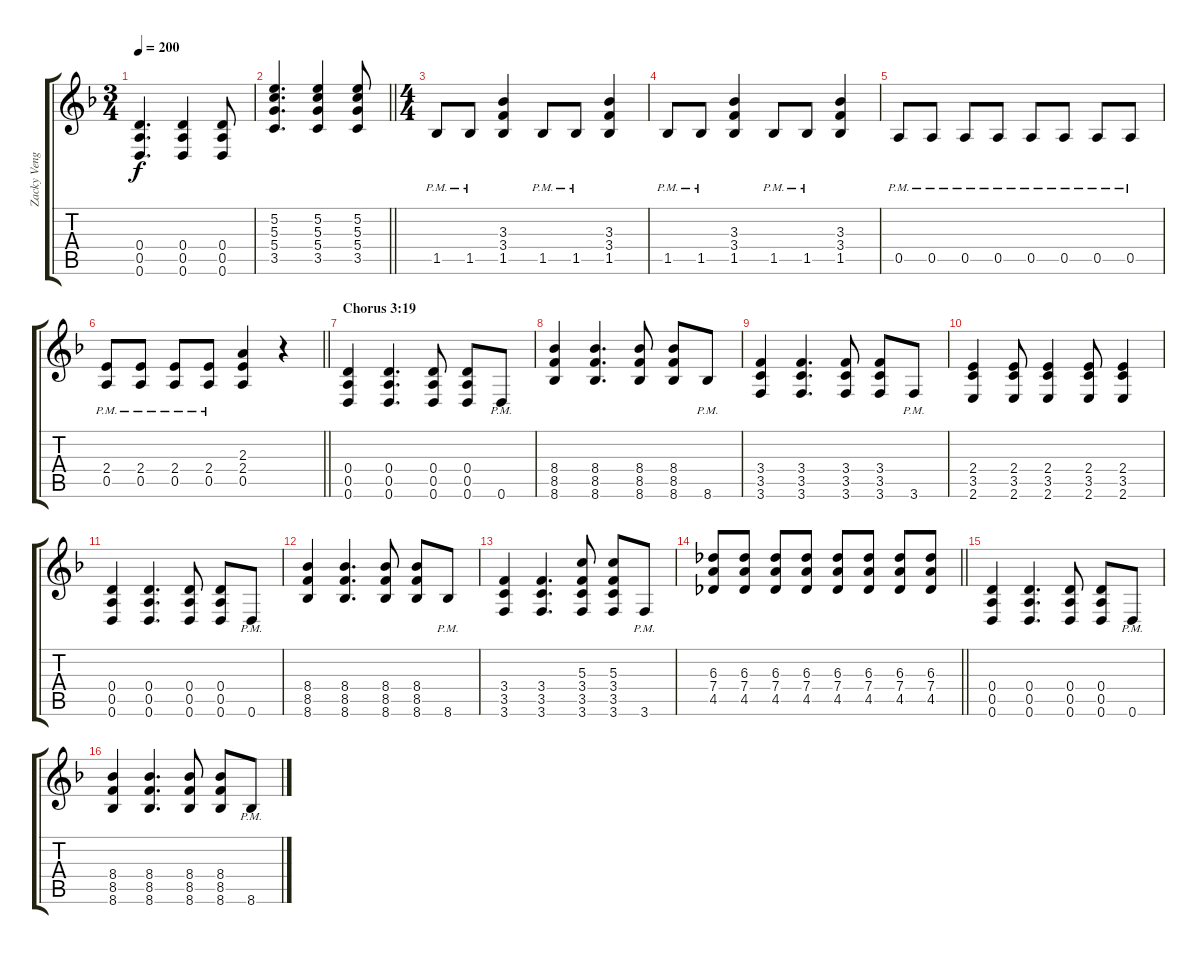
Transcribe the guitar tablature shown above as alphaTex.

\track ("Zacky Vengeance (Rhythm) II" "Zacky Veng") {instrument distortionguitar}
\staff {score tabs}
\tuning (E4 B3 G3 D3 A2 D2) {hide}
\ts (3 4)
\tempo 200
\clef g2
\ks f
(0.4 0.5 0.6).4{d dy f} (0.4 0.5 0.6).4 (0.4 0.5 0.6).8 |
\barLineRight lightlight
(5.2 5.3 5.4 3.5).4{d} (5.2 5.3 5.4 3.5).4 (5.2 5.3 5.4 3.5).8 |
\ts (4 4)
\section ("" "")
1.5{pm}.8 1.5{pm}.8 (3.3 3.4 1.5).4 1.5{pm}.8 1.5{pm}.8 (3.3 3.4 1.5).4 |
1.5{pm}.8 1.5{pm}.8 (3.3 3.4 1.5).4 1.5{pm}.8 1.5{pm}.8 (3.3 3.4 1.5).4 |
0.5{pm}.8 0.5{pm}.8 0.5{pm}.8 0.5{pm}.8 0.5{pm}.8 0.5{pm}.8 0.5{pm}.8 0.5{pm}.8 |
\barLineRight lightlight
(2.4{pm} 0.5{pm}).8 (2.4{pm} 0.5{pm}).8 (2.4{pm} 0.5{pm}).8 (2.4{pm} 0.5{pm}).8 (2.3 2.4 0.5).4 r.4 |
\section ("" "Chorus 3:19")
(0.4 0.5 0.6).4 (0.4 0.5 0.6).4{d} (0.4 0.5 0.6).8 (0.4 0.5 0.6).8 0.6{pm}.8 |
(8.4 8.5 8.6).4 (8.4 8.5 8.6).4{d} (8.4 8.5 8.6).8 (8.4 8.5 8.6).8 8.6{pm}.8 |
(3.4 3.5 3.6).4 (3.4 3.5 3.6).4{d} (3.4 3.5 3.6).8 (3.4 3.5 3.6).8 3.6{pm}.8 |
(2.4 3.5 2.6).4 (2.4 3.5 2.6).8 (2.4 3.5 2.6).4 (2.4 3.5 2.6).8 (2.4 3.5 2.6).4 |
(0.4 0.5 0.6).4 (0.4 0.5 0.6).4{d} (0.4 0.5 0.6).8 (0.4 0.5 0.6).8 0.6{pm}.8 |
(8.4 8.5 8.6).4 (8.4 8.5 8.6).4{d} (8.4 8.5 8.6).8 (8.4 8.5 8.6).8 8.6{pm}.8 |
(3.4 3.5 3.6).4 (3.4 3.5 3.6).4{d} (5.3 3.4 3.5 3.6).8 (5.3 3.4 3.5 3.6).8 3.6{pm}.8 |
\barLineRight lightlight
(6.3 7.4 4.5).8 (6.3 7.4 4.5).8 (6.3 7.4 4.5).8 (6.3 7.4 4.5).8 (6.3 7.4 4.5).8 (6.3 7.4 4.5).8 (6.3 7.4 4.5).8 (6.3 7.4 4.5).8 |
\section ("" "")
(0.4 0.5 0.6).4 (0.4 0.5 0.6).4{d} (0.4 0.5 0.6).8 (0.4 0.5 0.6).8 0.6{pm}.8 |
(8.4 8.5 8.6).4 (8.4 8.5 8.6).4{d} (8.4 8.5 8.6).8 (8.4 8.5 8.6).8 8.6{pm}.8
